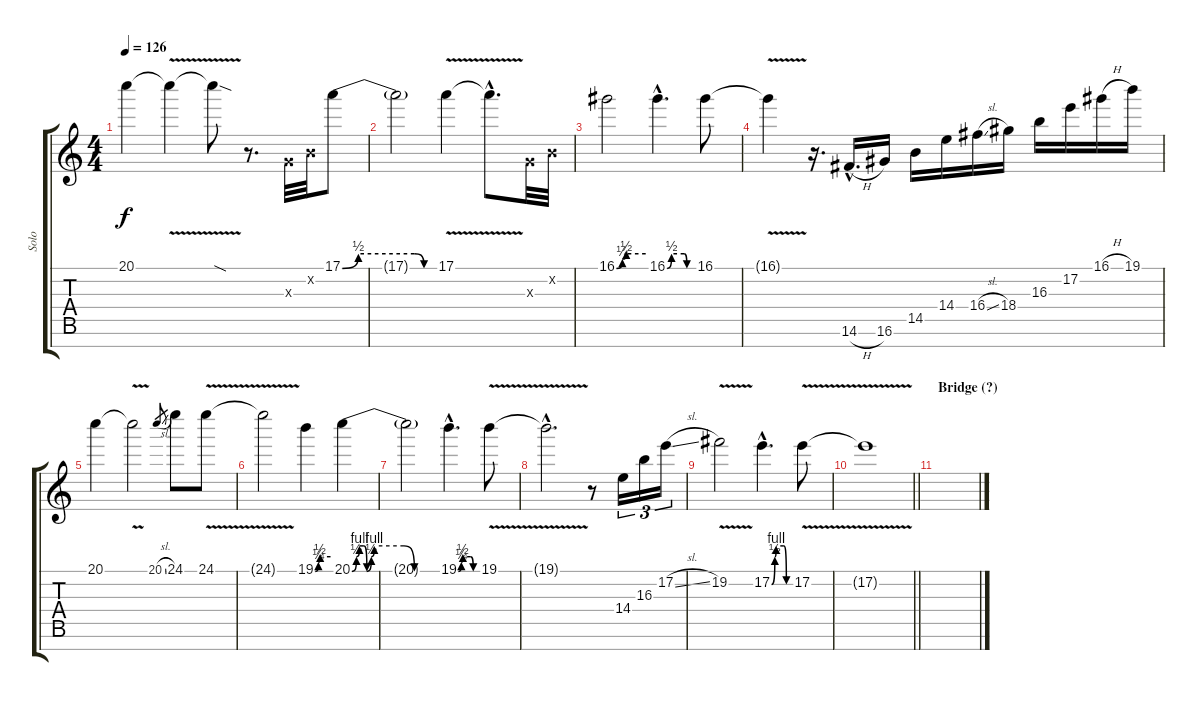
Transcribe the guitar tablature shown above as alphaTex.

\track ("Solo" "Solo") {instrument overdrivenguitar}
\staff {score tabs}
\tuning (E4 B3 G3 D3 A2 E2 B1) {hide}
\ts (4 4)
\tempo 126
\clef g2
\ks c
20.1.4{dy f} 20.1{v t}.4 20.1{sod t}.8 r.8{d} 0.3{x}.32 0.2{x}.32 17.1{be (custom 0 0 10 2 45 2 51 0 60 0)}.8 |
17.1{t}.2 17.1{v}.4 17.1{hac t}.8{d} 0.3{x}.32 0.2{x}.32 |
16.1{be (custom 0 0 12 1 20 2 60 2)}.2 16.1{be (custom 0 0 10 2 39 2 45 0 60 0) hac}.4{d} 16.1.8 |
16.1{v t}.4 r.16{d} 14.6{h hac}.16{d} 16.6.16 14.5.16 14.4.16 16.4{sl}.16 18.4.16 16.3.16 17.2.16 16.1{h}.16 19.1.16 |
20.1.4 20.1{v t}.2 20.1{sl}.8{gr} 24.1.8 24.1{v}.8 |
24.1{t}.2 19.1{be (custom 0 0 12 1 19 2 60 2)}.4 20.1{be (custom 0 0 3 2 5 4 8 4 10 0 13 2 15 4 35 4 42 0 60 0)}.4 |
20.1{t}.2 19.1{be (custom 0 0 9 1 14 2 39 2 47 0 60 0) hac}.4{d} 19.1{v}.8 |
19.1{hac t}.2{d} r.8 14.4.16{tu (3 2)} 16.3.16{tu (3 2)} 17.2{sl}.16{tu (3 2)} |
19.2{v}.2 17.2{be (custom 0 0 10 2 14 4 39 4 47 0 60 0) hac}.4{d} 17.2{v}.8 |
\barLineRight lightlight
17.2{t}.1 |
\section ("" "Bridge (?)")
